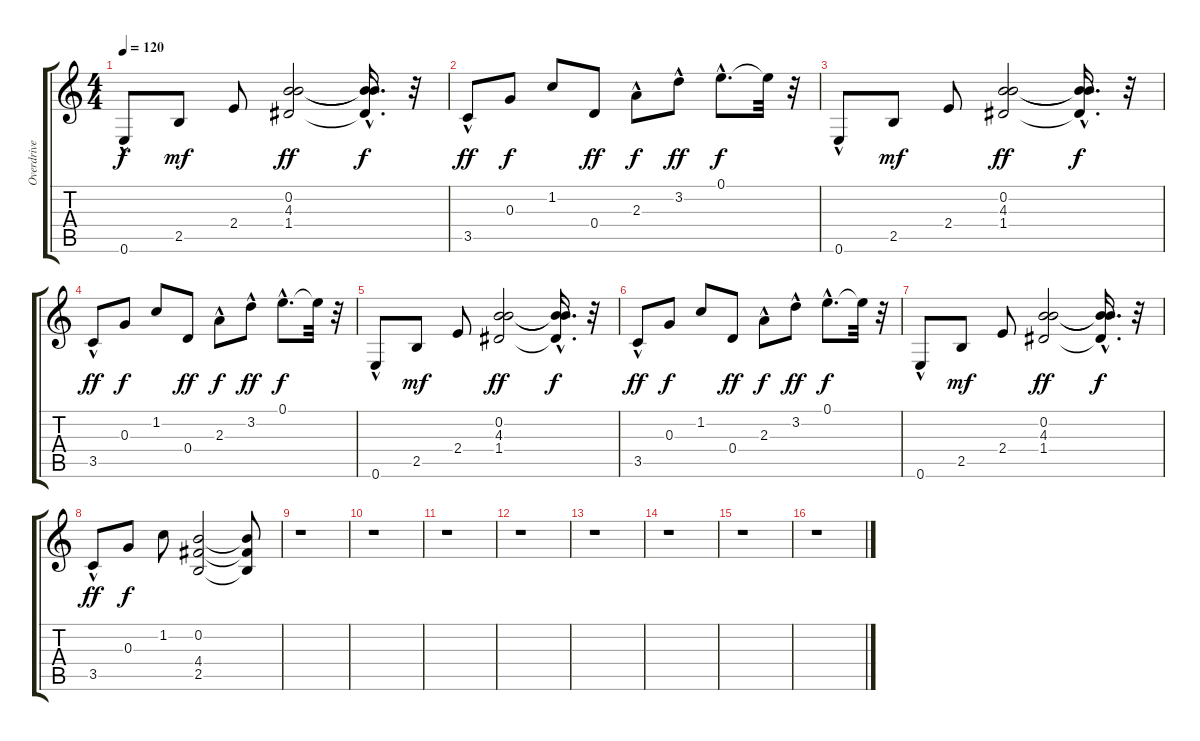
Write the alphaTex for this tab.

\track ("Overdrive" "Overdrive") {instrument overdrivenguitar}
\staff {score tabs}
\tuning (E4 B3 G3 D3 A2 E2) {hide}
\ts (4 4)
\tempo 120
\clef g2
\ks c
0.6{hac}.8{dy f} 2.5.8{dy mf} 2.4.8 (0.2 4.3 1.4).2{dy ff} (0.2{hac t} 4.3{hac t} 1.4{hac t}).16{d dy f} r.32 |
3.5{hac}.8{dy ff} 0.3.8{dy f} 1.2.8 0.4.8{dy ff} 2.3{hac}.8{dy f} 3.2{hac}.8{dy ff} 0.1{hac}.8{d dy f} 0.1{t}.32 r.32 |
0.6{hac}.8 2.5.8{dy mf} 2.4.8 (0.2 4.3 1.4).2{dy ff} (0.2{hac t} 4.3{hac t} 1.4{hac t}).16{d dy f} r.32 |
3.5{hac}.8{dy ff} 0.3.8{dy f} 1.2.8 0.4.8{dy ff} 2.3{hac}.8{dy f} 3.2{hac}.8{dy ff} 0.1{hac}.8{d dy f} 0.1{t}.32 r.32 |
0.6{hac}.8 2.5.8{dy mf} 2.4.8 (0.2 4.3 1.4).2{dy ff} (0.2{hac t} 4.3{hac t} 1.4{hac t}).16{d dy f} r.32 |
3.5{hac}.8{dy ff} 0.3.8{dy f} 1.2.8 0.4.8{dy ff} 2.3{hac}.8{dy f} 3.2{hac}.8{dy ff} 0.1{hac}.8{d dy f} 0.1{t}.32 r.32 |
0.6{hac}.8 2.5.8{dy mf} 2.4.8 (0.2 4.3 1.4).2{dy ff} (0.2{hac t} 4.3{hac t} 1.4{hac t}).16{d dy f} r.32 |
3.5{hac}.8{dy ff} 0.3.8{dy f} 1.2.8 (0.2 4.4 2.5).2 (0.2{t} 4.4{t} 2.5{t}).8 |
r.1 |
r.1 |
r.1 |
r.1 |
r.1 |
r.1 |
r.1 |
r.1
